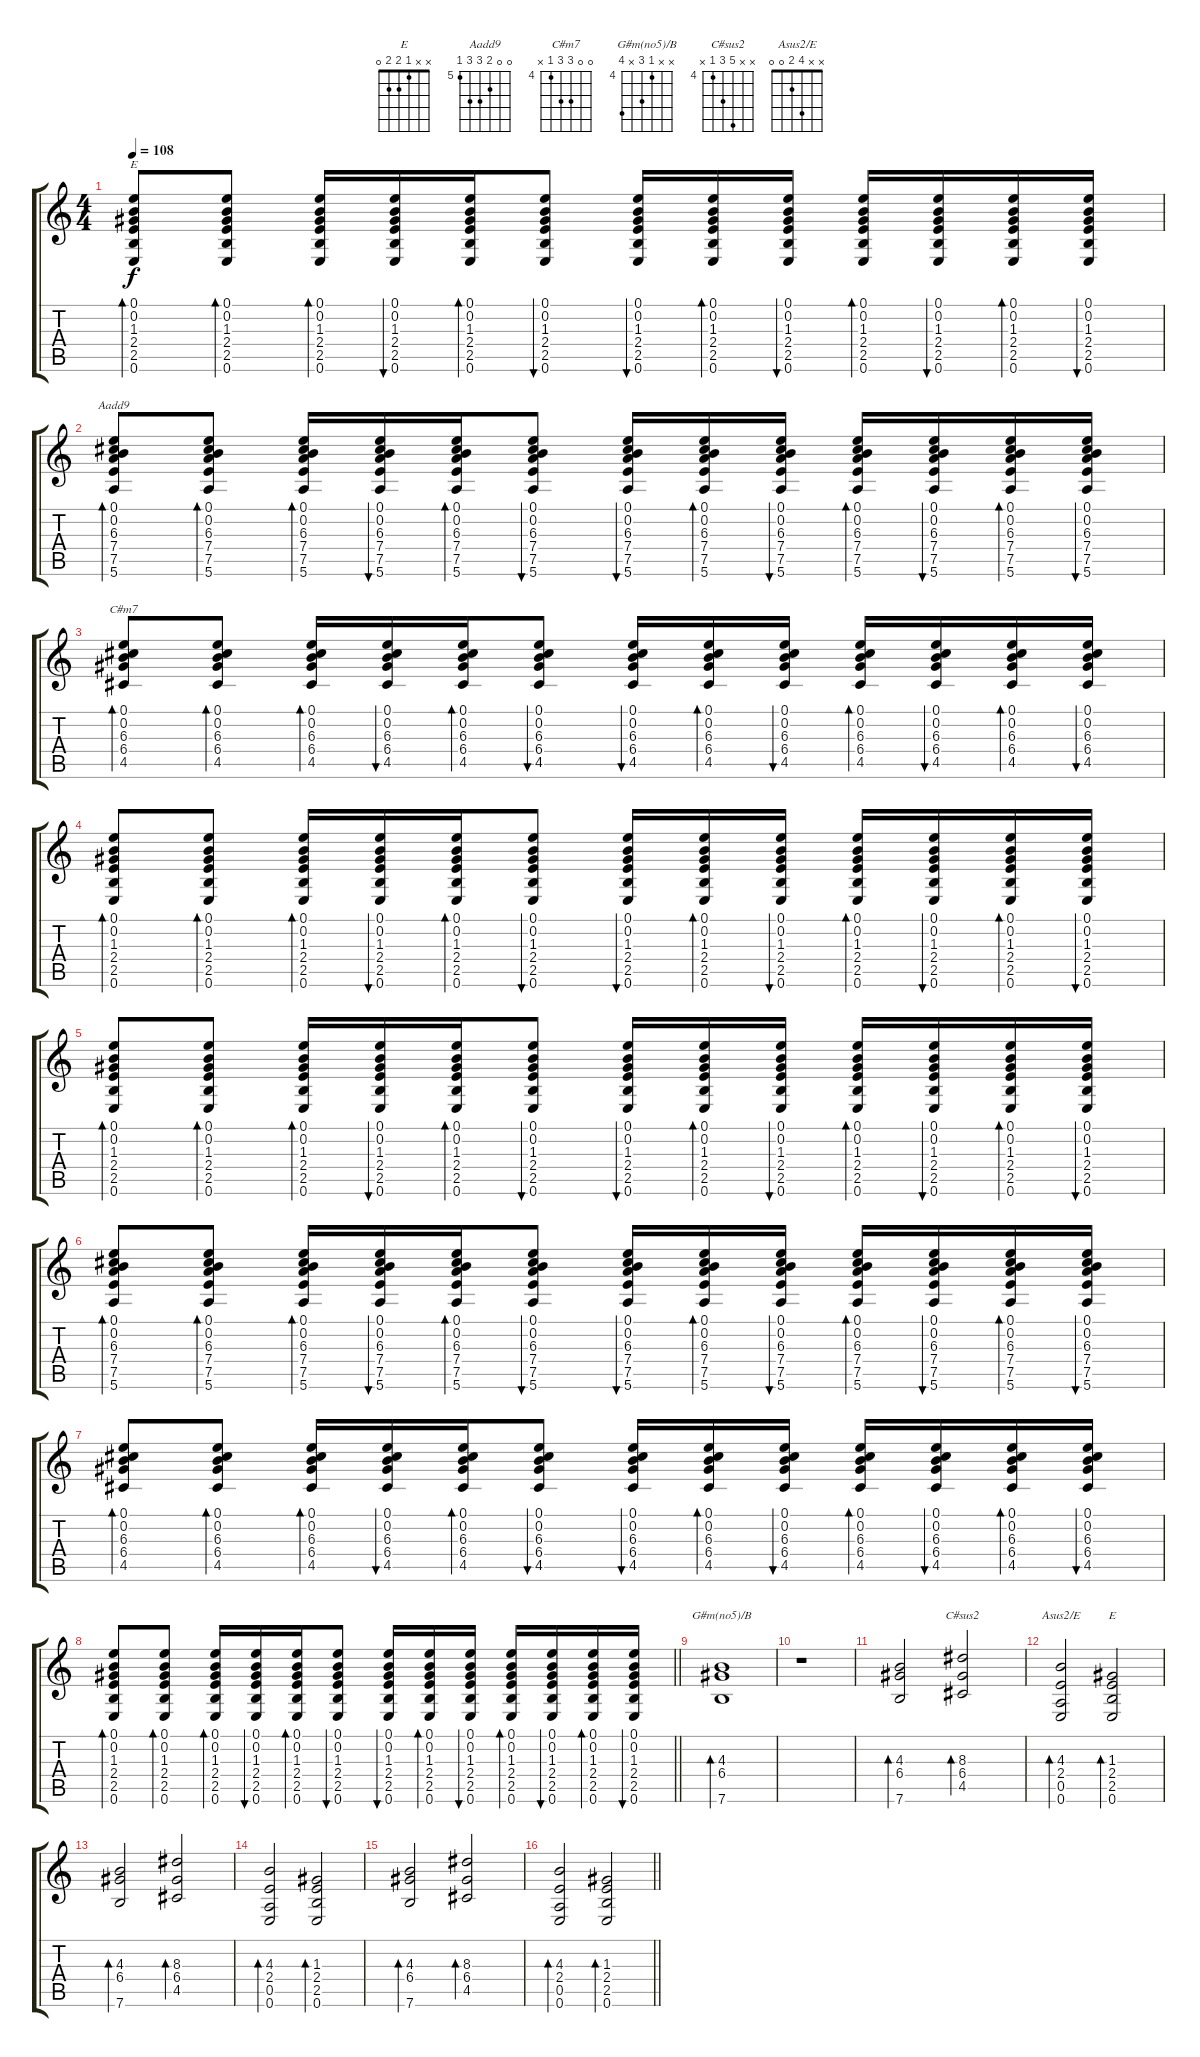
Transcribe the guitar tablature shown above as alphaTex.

\track "" {instrument acousticguitarsteel}
\staff {score tabs}
\tuning (E4 B3 G3 D3 A2 E2) {hide}
\chord ("E" 0 0 1 2 2 0)
\chord ("Aadd9" 0 0 6 7 7 5) {firstfret 5}
\chord ("C#m7" 0 0 6 6 4 x) {firstfret 4}
\chord ("G#m(no5)/B" x x 4 6 x 7) {firstfret 4}
\chord ("C#sus2" x x 8 6 4 x) {firstfret 4}
\chord ("Asus2/E" x x 4 2 0 0)
\chord ("E" x x 1 2 2 0)
\ts (4 4)
\tempo 108
\clef g2
\ks c
(0.1 0.2 1.3 2.4 2.5 0.6).8{bd 30 ch "E" dy f} (0.1 0.2 1.3 2.4 2.5 0.6).8{bd 30} (0.1 0.2 1.3 2.4 2.5 0.6).16{bd 30} (0.1 0.2 1.3 2.4 2.5 0.6).16{bu 30} (0.1 0.2 1.3 2.4 2.5 0.6).16{bd 30} (0.1 0.2 1.3 2.4 2.5 0.6).8{bu 30} (0.1 0.2 1.3 2.4 2.5 0.6).16{bu 30} (0.1 0.2 1.3 2.4 2.5 0.6).16{bd 30} (0.1 0.2 1.3 2.4 2.5 0.6).16{bu 30} (0.1 0.2 1.3 2.4 2.5 0.6).16{bd 30} (0.1 0.2 1.3 2.4 2.5 0.6).16{bu 30} (0.1 0.2 1.3 2.4 2.5 0.6).16{bd 30} (0.1 0.2 1.3 2.4 2.5 0.6).16{bu 30} |
(0.1 0.2 6.3 7.4 7.5 5.6).8{bd 30 ch "Aadd9"} (0.1 0.2 6.3 7.4 7.5 5.6).8{bd 30} (0.1 0.2 6.3 7.4 7.5 5.6).16{bd 30} (0.1 0.2 6.3 7.4 7.5 5.6).16{bu 30} (0.1 0.2 6.3 7.4 7.5 5.6).16{bd 30} (0.1 0.2 6.3 7.4 7.5 5.6).8{bu 30} (0.1 0.2 6.3 7.4 7.5 5.6).16{bu 30} (0.1 0.2 6.3 7.4 7.5 5.6).16{bd 30} (0.1 0.2 6.3 7.4 7.5 5.6).16{bu 30} (0.1 0.2 6.3 7.4 7.5 5.6).16{bd 30} (0.1 0.2 6.3 7.4 7.5 5.6).16{bu 30} (0.1 0.2 6.3 7.4 7.5 5.6).16{bd 30} (0.1 0.2 6.3 7.4 7.5 5.6).16{bu 30} |
(0.1 0.2 6.3 6.4 4.5).8{bd 30 ch "C#m7"} (0.1 0.2 6.3 6.4 4.5).8{bd 30} (0.1 0.2 6.3 6.4 4.5).16{bd 30} (0.1 0.2 6.3 6.4 4.5).16{bu 30} (0.1 0.2 6.3 6.4 4.5).16{bd 30} (0.1 0.2 6.3 6.4 4.5).8{bu 30} (0.1 0.2 6.3 6.4 4.5).16{bu 30} (0.1 0.2 6.3 6.4 4.5).16{bd 30} (0.1 0.2 6.3 6.4 4.5).16{bu 30} (0.1 0.2 6.3 6.4 4.5).16{bd 30} (0.1 0.2 6.3 6.4 4.5).16{bu 30} (0.1 0.2 6.3 6.4 4.5).16{bd 30} (0.1 0.2 6.3 6.4 4.5).16{bu 30} |
(0.1 0.2 1.3 2.4 2.5 0.6).8{bd 30} (0.1 0.2 1.3 2.4 2.5 0.6).8{bd 30} (0.1 0.2 1.3 2.4 2.5 0.6).16{bd 30} (0.1 0.2 1.3 2.4 2.5 0.6).16{bu 30} (0.1 0.2 1.3 2.4 2.5 0.6).16{bd 30} (0.1 0.2 1.3 2.4 2.5 0.6).8{bu 30} (0.1 0.2 1.3 2.4 2.5 0.6).16{bu 30} (0.1 0.2 1.3 2.4 2.5 0.6).16{bd 30} (0.1 0.2 1.3 2.4 2.5 0.6).16{bu 30} (0.1 0.2 1.3 2.4 2.5 0.6).16{bd 30} (0.1 0.2 1.3 2.4 2.5 0.6).16{bu 30} (0.1 0.2 1.3 2.4 2.5 0.6).16{bd 30} (0.1 0.2 1.3 2.4 2.5 0.6).16{bu 30} |
(0.1 0.2 1.3 2.4 2.5 0.6).8{bd 30} (0.1 0.2 1.3 2.4 2.5 0.6).8{bd 30} (0.1 0.2 1.3 2.4 2.5 0.6).16{bd 30} (0.1 0.2 1.3 2.4 2.5 0.6).16{bu 30} (0.1 0.2 1.3 2.4 2.5 0.6).16{bd 30} (0.1 0.2 1.3 2.4 2.5 0.6).8{bu 30} (0.1 0.2 1.3 2.4 2.5 0.6).16{bu 30} (0.1 0.2 1.3 2.4 2.5 0.6).16{bd 30} (0.1 0.2 1.3 2.4 2.5 0.6).16{bu 30} (0.1 0.2 1.3 2.4 2.5 0.6).16{bd 30} (0.1 0.2 1.3 2.4 2.5 0.6).16{bu 30} (0.1 0.2 1.3 2.4 2.5 0.6).16{bd 30} (0.1 0.2 1.3 2.4 2.5 0.6).16{bu 30} |
(0.1 0.2 6.3 7.4 7.5 5.6).8{bd 30} (0.1 0.2 6.3 7.4 7.5 5.6).8{bd 30} (0.1 0.2 6.3 7.4 7.5 5.6).16{bd 30} (0.1 0.2 6.3 7.4 7.5 5.6).16{bu 30} (0.1 0.2 6.3 7.4 7.5 5.6).16{bd 30} (0.1 0.2 6.3 7.4 7.5 5.6).8{bu 30} (0.1 0.2 6.3 7.4 7.5 5.6).16{bu 30} (0.1 0.2 6.3 7.4 7.5 5.6).16{bd 30} (0.1 0.2 6.3 7.4 7.5 5.6).16{bu 30} (0.1 0.2 6.3 7.4 7.5 5.6).16{bd 30} (0.1 0.2 6.3 7.4 7.5 5.6).16{bu 30} (0.1 0.2 6.3 7.4 7.5 5.6).16{bd 30} (0.1 0.2 6.3 7.4 7.5 5.6).16{bu 30} |
(0.1 0.2 6.3 6.4 4.5).8{bd 30} (0.1 0.2 6.3 6.4 4.5).8{bd 30} (0.1 0.2 6.3 6.4 4.5).16{bd 30} (0.1 0.2 6.3 6.4 4.5).16{bu 30} (0.1 0.2 6.3 6.4 4.5).16{bd 30} (0.1 0.2 6.3 6.4 4.5).8{bu 30} (0.1 0.2 6.3 6.4 4.5).16{bu 30} (0.1 0.2 6.3 6.4 4.5).16{bd 30} (0.1 0.2 6.3 6.4 4.5).16{bu 30} (0.1 0.2 6.3 6.4 4.5).16{bd 30} (0.1 0.2 6.3 6.4 4.5).16{bu 30} (0.1 0.2 6.3 6.4 4.5).16{bd 30} (0.1 0.2 6.3 6.4 4.5).16{bu 30} |
\barLineRight lightlight
(0.1 0.2 1.3 2.4 2.5 0.6).8{bd 30} (0.1 0.2 1.3 2.4 2.5 0.6).8{bd 30} (0.1 0.2 1.3 2.4 2.5 0.6).16{bd 30} (0.1 0.2 1.3 2.4 2.5 0.6).16{bu 30} (0.1 0.2 1.3 2.4 2.5 0.6).16{bd 30} (0.1 0.2 1.3 2.4 2.5 0.6).8{bu 30} (0.1 0.2 1.3 2.4 2.5 0.6).16{bu 30} (0.1 0.2 1.3 2.4 2.5 0.6).16{bd 30} (0.1 0.2 1.3 2.4 2.5 0.6).16{bu 30} (0.1 0.2 1.3 2.4 2.5 0.6).16{bd 30} (0.1 0.2 1.3 2.4 2.5 0.6).16{bu 30} (0.1 0.2 1.3 2.4 2.5 0.6).16{bd 30} (0.1 0.2 1.3 2.4 2.5 0.6).16{bu 30} |
(4.3 6.4 7.6).1{bd 30 ch "G#m(no5)/B"} |
r.1 |
(4.3 6.4 7.6).2{bd 30} (8.3 6.4 4.5).2{bd 30 ch "C#sus2"} |
(4.3 2.4 0.5 0.6).2{bd 30 ch "Asus2/E"} (1.3 2.4 2.5 0.6).2{bd 30 ch "E"} |
(4.3 6.4 7.6).2{bd 30} (8.3 6.4 4.5).2{bd 30} |
(4.3 2.4 0.5 0.6).2{bd 30} (1.3 2.4 2.5 0.6).2{bd 30} |
(4.3 6.4 7.6).2{bd 30} (8.3 6.4 4.5).2{bd 30} |
\barLineRight lightlight
(4.3 2.4 0.5 0.6).2{bd 30} (1.3 2.4 2.5 0.6).2{bd 30}
